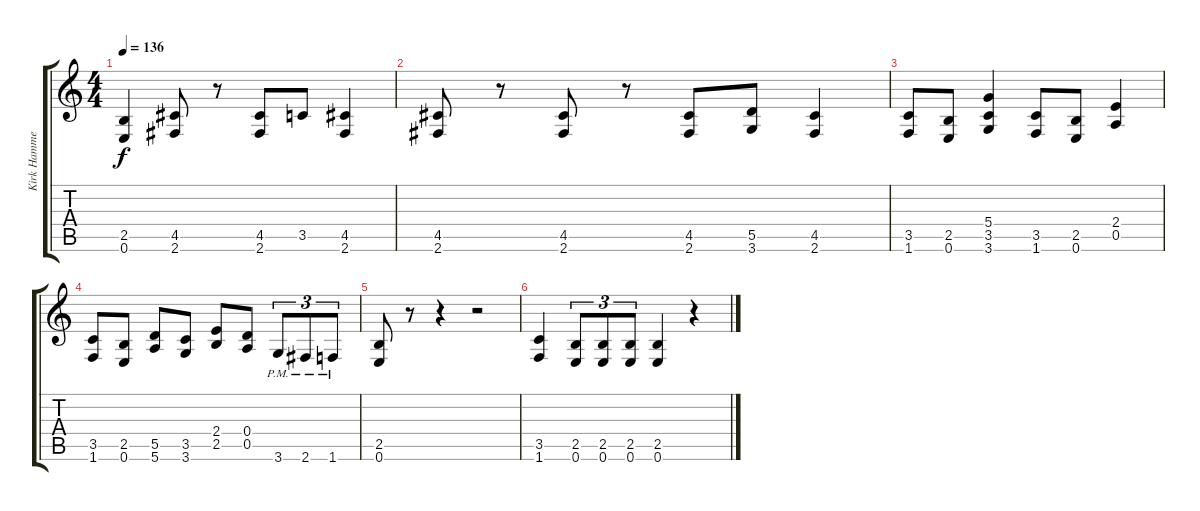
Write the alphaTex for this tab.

\track ("Kirk Hammett Lead" "Kirk Hamme") {instrument distortionguitar}
\staff {score tabs}
\tuning (E4 B3 G3 D3 A2 E2) {hide}
\ts (4 4)
\tempo 136
\clef g2
\ks c
(2.5 0.6).4{dy f} (4.5 2.6).8 r.8 (4.5 2.6).8 3.5.8 (4.5 2.6).4 |
(4.5 2.6).8 r.8 (4.5 2.6).8 r.8 (4.5 2.6).8 (5.5 3.6).8 (4.5 2.6).4 |
(3.5 1.6).8 (2.5 0.6).8 (5.4 3.5 3.6).4 (3.5 1.6).8 (2.5 0.6).8 (2.4 0.5).4 |
(3.5 1.6).8 (2.5 0.6).8 (5.5 5.6).8 (3.5 3.6).8 (2.4 2.5).8 (0.4 0.5).8 3.6{pm}.8{tu (3 2)} 2.6{pm}.8{tu (3 2)} 1.6{pm}.8{tu (3 2)} |
(2.5 0.6).8 r.8 r.4 r.2 |
(3.5 1.6).4 (2.5 0.6).8{tu (3 2)} (2.5 0.6).8{tu (3 2)} (2.5 0.6).8{tu (3 2)} (2.5 0.6).4 r.4
